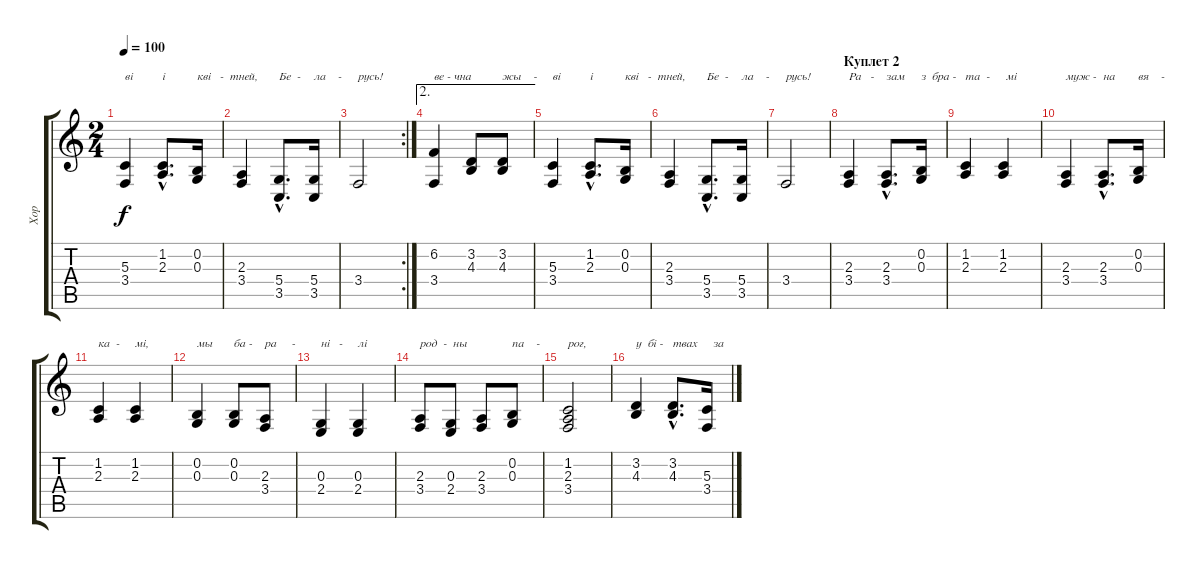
\track ("Хор" "Хор") {instrument choiraahs}
\staff {score tabs}
\tuning (E4 B3 G3 D3 A2 E2) {hide}
\ts (2 4)
\tempo 100
\clef g2
\ks c
(5.3 3.4).4{txt "вi" dy f} (1.2{hac} 2.3{hac}).8{d txt "i"} (0.2 0.3).16{txt "квi   -  тней,"} |
(2.3 3.4).4 (5.4{hac} 3.5{hac}).8{d txt "Бе  -"} (5.4 3.5).16{txt "ла    -"} |
\rc 2
3.4.2{txt "русь!"} |
\ae 2
(6.2 3.4).4{txt "ве - чна"} (3.2 4.3).8 (3.2 4.3).8{txt "жы    -"} |
(5.3 3.4).4{txt "вi"} (1.2{hac} 2.3{hac}).8{d txt "i"} (0.2 0.3).16{txt "квi   -  тней,"} |
(2.3 3.4).4 (5.4{hac} 3.5{hac}).8{d txt "Бе  -"} (5.4 3.5).16{txt "ла    -"} |
3.4.2{txt "русь!"} |
\section ("" "Куплет 2")
(2.3 3.4).4{txt "Ра   -"} (2.3{hac} 3.4{hac}).8{d txt "зам"} (0.2 0.3).16{txt "з  бра -"} |
(1.2 2.3).4{txt "та  -"} (1.2 2.3).4{txt " мi "} |
(2.3 3.4).4{txt "муж -"} (2.3{hac} 3.4{hac}).8{d txt "на"} (0.2 0.3).16{txt "вя    -"} |
(1.2 2.3).4{txt "ка  -"} (1.2 2.3).4{txt "мi,"} |
(0.2 0.3).4{txt "мы"} (0.2 0.3).8{txt "ба -"} (2.3 3.4).8{txt "ра     -"} |
(0.3 2.4).4{txt "нi   -"} (0.3 2.4).4{txt "лi"} |
(2.3 3.4).8{txt "род  -  ны"} (0.3 2.4).8 (2.3 3.4).8 (0.2 0.3).8{txt "па    -"} |
(1.2 2.3 3.4).2{txt "рог,"} |
(3.2 4.3).4{txt "у  бi -"} (3.2{hac} 4.3{hac}).8{d txt "твах"} (5.3 3.4).16{txt "  за"}
